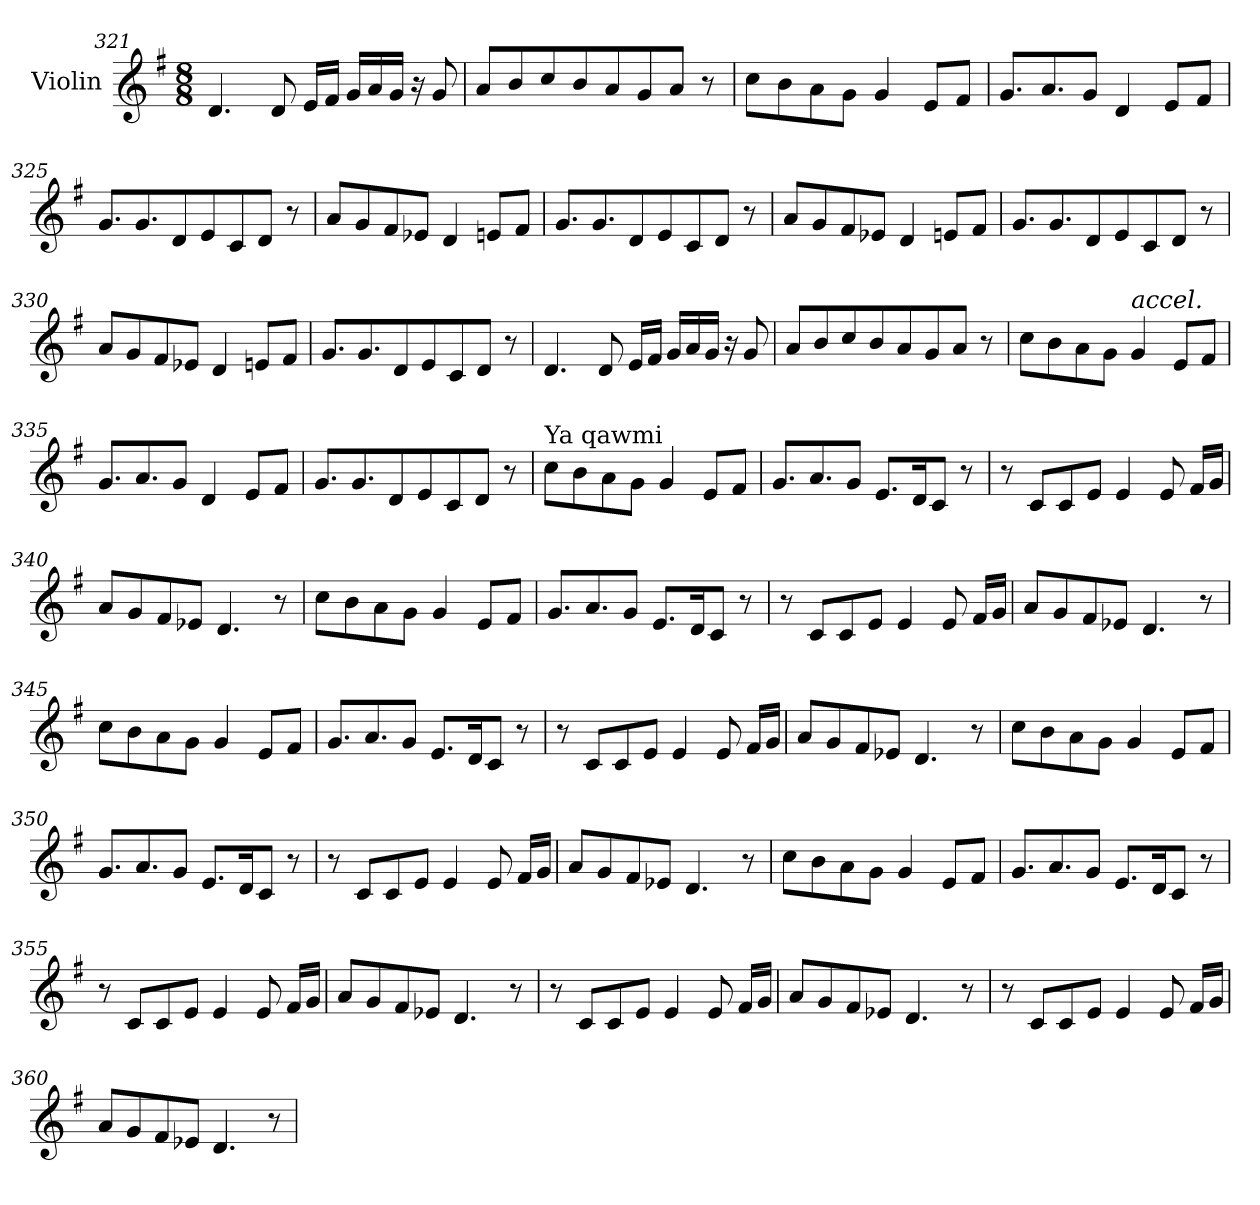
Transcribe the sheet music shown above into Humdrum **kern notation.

**kern
*part1
*staff1
*I"Violin
!!LO:LB:g=z
*clefG2
*k[f#]
*G:
*M8/8
=321
4.d/
8d/
16e/LL
16f#/JJ
16g/LL
16a/
16g/JJ
16r
8g/
=322
8a/L
8b/
8cc/
8b/
8a/
8g/
8a/J
8r
=323
8cc\L
8b\
8a\
8g\J
4g/
8e/L
8f#/J
=324
8.g/L
8.a/
8g/J
4d/
8e/L
8f#/J
!!LO:LB:g=z
=325
8.g/L
8.g/
8d/
8e/
8c/
8d/J
8r
=326
8a/L
8g/
8f#/
8e-X/J
4d/
8en/L
8f#/J
=327
8.g/L
8.g/
8d/
8e/
8c/
8d/J
8r
=328
8a/L
8g/
8f#/
8e-X/J
4d/
8en/L
8f#/J
!!LO:LB:g=z
=329
8.g/L
8.g/
8d/
8e/
8c/
8d/J
8r
=330
8a/L
8g/
8f#/
8e-X/J
4d/
8en/L
8f#/J
=331
8.g/L
8.g/
8d/
8e/
8c/
8d/J
8r
=332
4.d/
8d/
16e/LL
16f#/JJ
16g/LL
16a/
16g/JJ
16r
8g/
!!LO:LB:g=z
=333
8a/L
8b/
8cc/
8b/
8a/
8g/
8a/J
8r
=334
8cc\L
8b\
8a\
8g\J
!LO:TX:a:i:t=accel.
4g/
8e/L
8f#/J
=335
8.g/L
8.a/
8g/J
4d/
8e/L
8f#/J
=336
8.g/L
8.g/
8d/
8e/
8c/
8d/J
8r
!!LO:PB:g=z
=337
!LO:TX:a:t=Ya qawmi
8cc\L
8b\
8a\
8g\J
4g/
8e/L
8f#/J
=338
8.g/L
8.a/
8g/J
8.e/L
16d/K
8c/J
8r
=339
8r
8c/L
8c/
8e/J
4e/
8e/
16f#/LL
16g/JJ
=340
8a/L
8g/
8f#/
8e-X/J
4.d/
8r
!!LO:LB:g=z
=341
8cc\L
8b\
8a\
8g\J
4g/
8e/L
8f#/J
=342
8.g/L
8.a/
8g/J
8.e/L
16d/K
8c/J
8r
=343
8r
8c/L
8c/
8e/J
4e/
8e/
16f#/LL
16g/JJ
=344
8a/L
8g/
8f#/
8e-X/J
4.d/
8r
!!LO:LB:g=z
=345
8cc\L
8b\
8a\
8g\J
4g/
8e/L
8f#/J
=346
8.g/L
8.a/
8g/J
8.e/L
16d/K
8c/J
8r
=347
8r
8c/L
8c/
8e/J
4e/
8e/
16f#/LL
16g/JJ
=348
8a/L
8g/
8f#/
8e-X/J
4.d/
8r
!!LO:LB:g=z
=349
8cc\L
8b\
8a\
8g\J
4g/
8e/L
8f#/J
=350
8.g/L
8.a/
8g/J
8.e/L
16d/K
8c/J
8r
=351
8r
8c/L
8c/
8e/J
4e/
8e/
16f#/LL
16g/JJ
=352
8a/L
8g/
8f#/
8e-X/J
4.d/
8r
!!LO:LB:g=z
=353
8cc\L
8b\
8a\
8g\J
4g/
8e/L
8f#/J
=354
8.g/L
8.a/
8g/J
8.e/L
16d/K
8c/J
8r
=355
8r
8c/L
8c/
8e/J
4e/
8e/
16f#/LL
16g/JJ
=356
8a/L
8g/
8f#/
8e-X/J
4.d/
8r
!!LO:LB:g=z
=357
8r
8c/L
8c/
8e/J
4e/
8e/
16f#/LL
16g/JJ
=358
8a/L
8g/
8f#/
8e-X/J
4.d/
8r
=359
8r
8c/L
8c/
8e/J
4e/
8e/
16f#/LL
16g/JJ
=360
8a/L
8g/
8f#/
8e-X/J
4.d/
8r
=
*-
